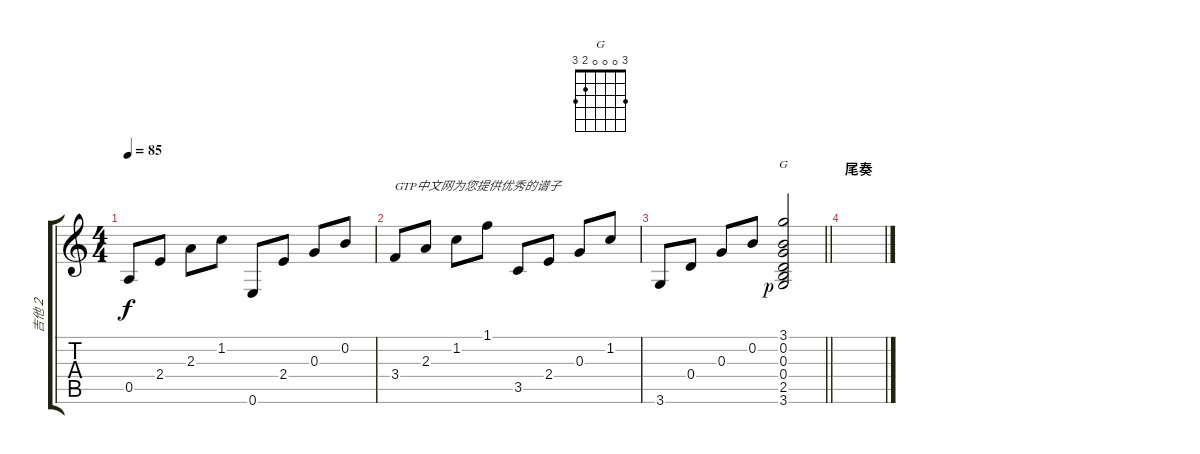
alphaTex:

\track ("吉他２" "吉他２") {instrument electricguitarclean}
\staff {score tabs}
\tuning (E4 B3 G3 D3 A2 E2) {hide}
\chord ("G" 3 0 0 0 2 3)
\ts (4 4)
\tempo 85
\clef g2
\ks c
0.5.8{dy f} 2.4.8 2.3.8 1.2.8 0.6.8 2.4.8 0.3.8 0.2.8 |
3.4.8{txt "GTP中文网为您提供优秀的谱子"} 2.3.8 1.2.8 1.1.8 3.5.8 2.4.8 0.3.8 1.2.8 |
\barLineRight lightlight
3.6.8 0.4.8 0.3.8 0.2.8 (3.1 0.2 0.3 0.4 2.5 3.6{rf 1}).2{ch "G"} |
\section ("" "尾奏")
